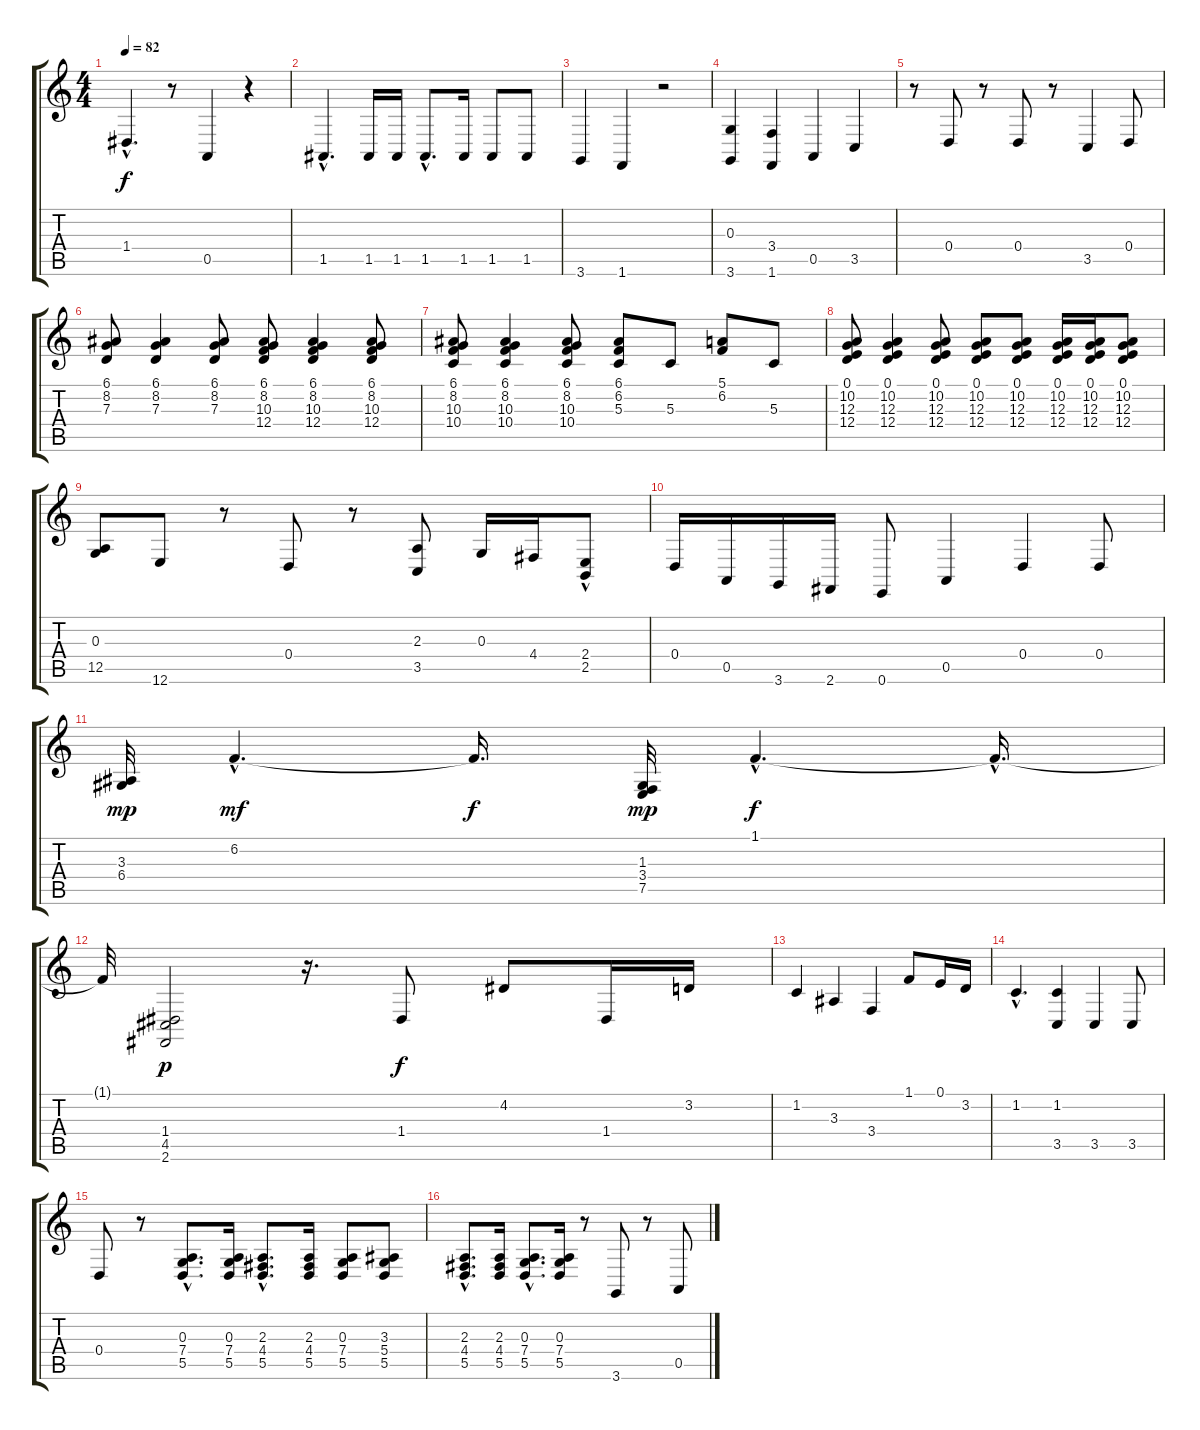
\track "" {instrument stringensemble1}
\staff {score tabs}
\tuning (E4 B3 G3 D3 A2 E2) {hide}
\ts (4 4)
\tempo 82
\clef g2
\ks c
1.4{hac}.4{d dy f} r.8 0.5.4 r.4 |
1.5{hac}.4{d} 1.5.16 1.5.16 1.5{hac}.8{d} 1.5.16 1.5.8 1.5.8 |
3.6.4 1.6.4 r.2 |
(0.3 3.6).4 (3.4 1.6).4 0.5.4 3.5.4 |
r.8 0.4.8 r.8 0.4.8 r.8 3.5.4 0.4.8 |
(6.1 8.2 7.3).8{volume 11} (6.1 8.2 7.3).4 (6.1 8.2 7.3).8 (6.1 8.2 10.3 12.4).8 (6.1 8.2 10.3 12.4).4 (6.1 8.2 10.3 12.4).8 |
(6.1 8.2 10.3 10.4).8 (6.1 8.2 10.3 10.4).4 (6.1 8.2 10.3 10.4).8 (6.1 6.2 5.3).8 5.3.8 (5.1 6.2).8 5.3.8 |
(0.1 10.2 12.3 12.4).8 (0.1 10.2 12.3 12.4).4 (0.1 10.2 12.3 12.4).8 (0.1 10.2 12.3 12.4).8 (0.1 10.2 12.3 12.4).8 (0.1 10.2 12.3 12.4).16 (0.1 10.2 12.3 12.4).16 (0.1 10.2 12.3 12.4).8 |
(0.3 12.5).8{volume 15} 12.6.8 r.8 0.4.8 r.8 (2.3 3.5).8 0.3.16 4.4.16 (2.4 2.5{hac}).8 |
0.4.16 0.5.16 3.6.16 2.6.16 0.6.8 0.5.4 0.4.4 0.4.8 |
(3.3 6.4).32{dy mp} 6.2{hac}.4{d dy mf} 6.2{t}.16{d dy f} (1.3 3.4 7.5).32{dy mp} 1.1{hac}.4{d dy f} 1.1{hac t}.16{d} |
1.1{t}.32 (1.4 4.5 2.6).2{dy p} r.16{d} 1.4.8{dy f} 4.2.8 1.4.16 3.2.16 |
1.2.4 3.3.4 3.4.4 1.1.8 0.1.16 3.2.16 |
1.2{hac}.4{d} (1.2 3.5).4 3.5.4 3.5.8 |
0.4.8 r.8 (0.3{hac} 7.4{hac} 5.5{hac}).8{d} (0.3 7.4 5.5).16 (2.3{hac} 4.4{hac} 5.5{hac}).8{d} (2.3 4.4 5.5).16 (0.3 7.4 5.5).8 (3.3 5.4 5.5).8 |
(2.3{hac} 4.4{hac} 5.5{hac}).8{d} (2.3 4.4 5.5).16 (0.3{hac} 7.4{hac} 5.5{hac}).8{d} (0.3 7.4 5.5).16 r.8 3.6.8 r.8 0.5.8{volume 16}
